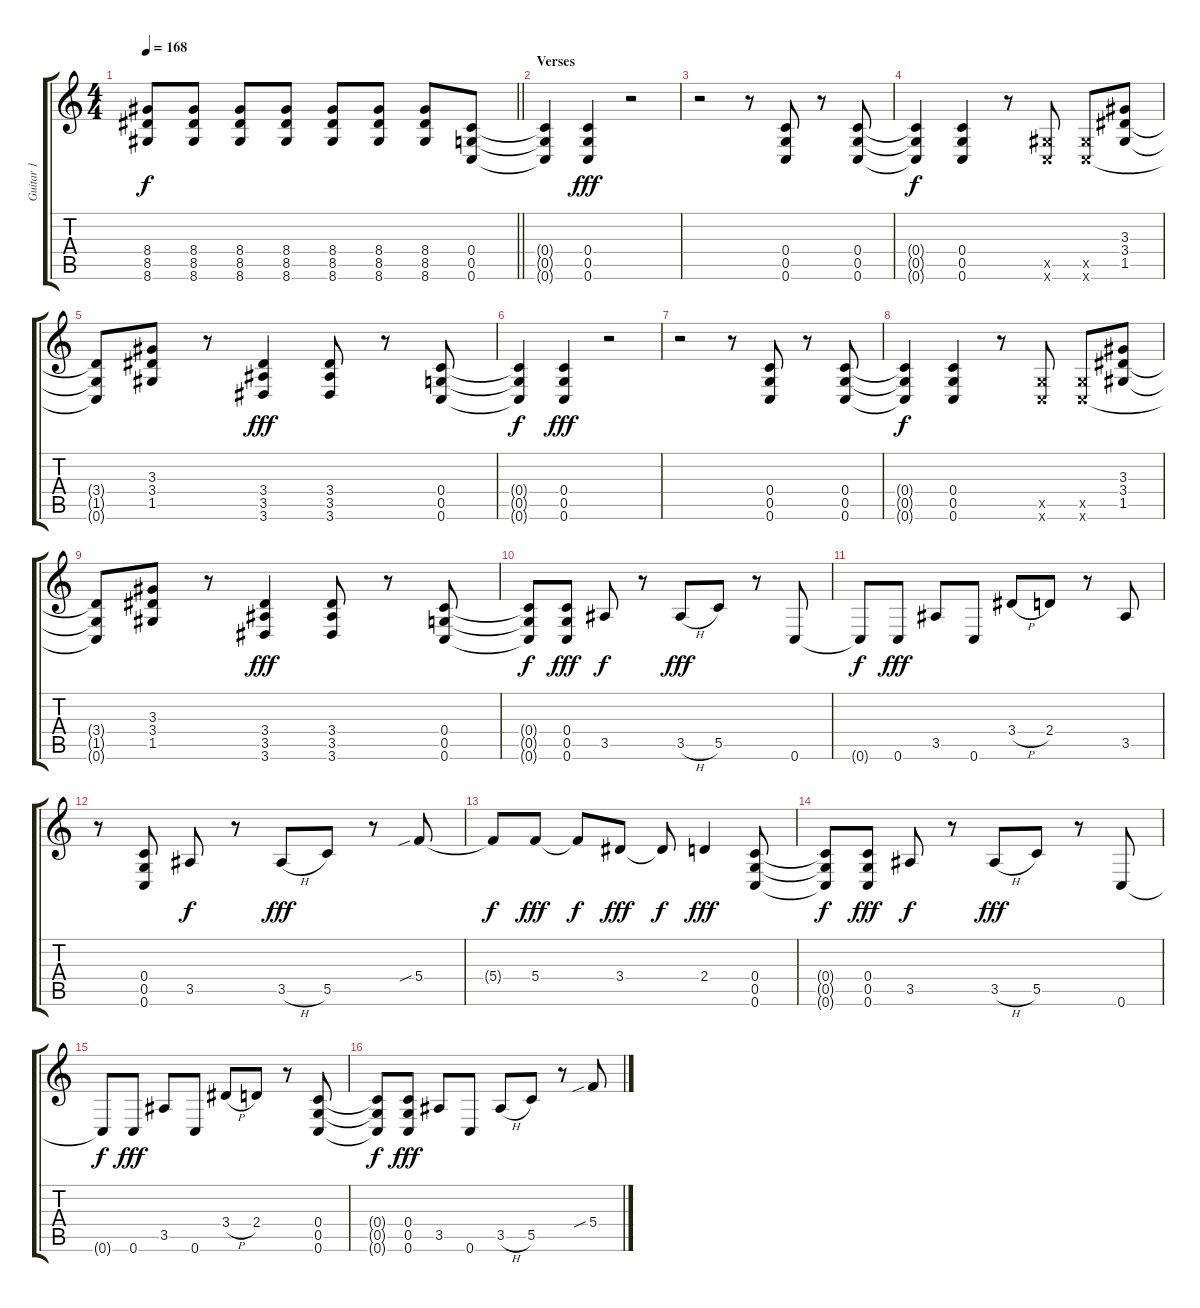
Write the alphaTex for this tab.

\track ("Guitar 1" "Guitar 1") {instrument overdrivenguitar}
\staff {score tabs}
\tuning (D4 A3 F3 C3 G2 C2) {hide}
\ts (4 4)
\tempo 168
\clef g2
\barLineRight lightlight
\ks c
(8.4{t} 8.5{t} 8.6{t}).8{dy f} (8.4 8.5 8.6).8 (8.4 8.5 8.6).8 (8.4 8.5 8.6).8 (8.4 8.5 8.6).8 (8.4 8.5 8.6).8 (8.4 8.5 8.6).8 (0.4 0.5 0.6).8 |
\section ("" "Verses")
(0.4{t} 0.5{t} 0.6{t}).4 (0.4 0.5 0.6).4{dy fff} r.2 |
r.2 r.8 (0.4 0.5 0.6).8 r.8 (0.4 0.5 0.6).8 |
(0.4{t} 0.5{t} 0.6{t}).4{dy f} (0.4 0.5 0.6).4 r.8 (1.5{x} 0.6{x}).8 (1.5{x} 0.6{x}).8 (3.3 3.4 1.5).8 |
(3.4{t} 1.5{t} 0.6{t}).8 (3.3 3.4 1.5).8 r.8 (3.4 3.5 3.6).4{dy fff} (3.4 3.5 3.6).8 r.8 (0.4 0.5 0.6).8 |
(0.4{t} 0.5{t} 0.6{t}).4{dy f} (0.4 0.5 0.6).4{dy fff} r.2 |
r.2 r.8 (0.4 0.5 0.6).8 r.8 (0.4 0.5 0.6).8 |
(0.4{t} 0.5{t} 0.6{t}).4{dy f} (0.4 0.5 0.6).4 r.8 (0.5{x} 0.6{x}).8 (0.5{x} 0.6{x}).8 (3.3 3.4 1.5).8 |
(3.4{t} 1.5{t} 0.6{t}).8 (3.3 3.4 1.5).8 r.8 (3.4 3.5 3.6).4{dy fff} (3.4 3.5 3.6).8 r.8 (0.4 0.5 0.6).8 |
(0.4{t} 0.5{t} 0.6{t}).8{dy f} (0.4 0.5 0.6).8{dy fff} 3.5.8{dy f} r.8 3.5{h}.8{dy fff} 5.5.8 r.8 0.6.8 |
0.6{t}.8{dy f} 0.6.8{dy fff} 3.5.8 0.6.8 3.4{h}.8 2.4.8 r.8 3.5.8 |
r.8 (0.4 0.5 0.6).8 3.5.8{dy f} r.8 3.5{h}.8{dy fff} 5.5.8 r.8 5.4{sib}.8 |
5.4{t}.8{dy f} 5.4.8{dy fff} 5.4{t}.8{dy f} 3.4.8{dy fff} 3.4{t}.8{dy f} 2.4.4{dy fff} (0.4 0.5 0.6).8 |
(0.4{t} 0.5{t} 0.6{t}).8{dy f} (0.4 0.5 0.6).8{dy fff} 3.5.8{dy f} r.8 3.5{h}.8{dy fff} 5.5.8 r.8 0.6.8 |
0.6{t}.8{dy f} 0.6.8{dy fff} 3.5.8 0.6.8 3.4{h}.8 2.4.8 r.8 (0.4 0.5 0.6).8 |
(0.4{t} 0.5{t} 0.6{t}).8{dy f} (0.4 0.5 0.6).8{dy fff} 3.5.8 0.6.8 3.5{h}.8 5.5.8 r.8 5.4{sib}.8
